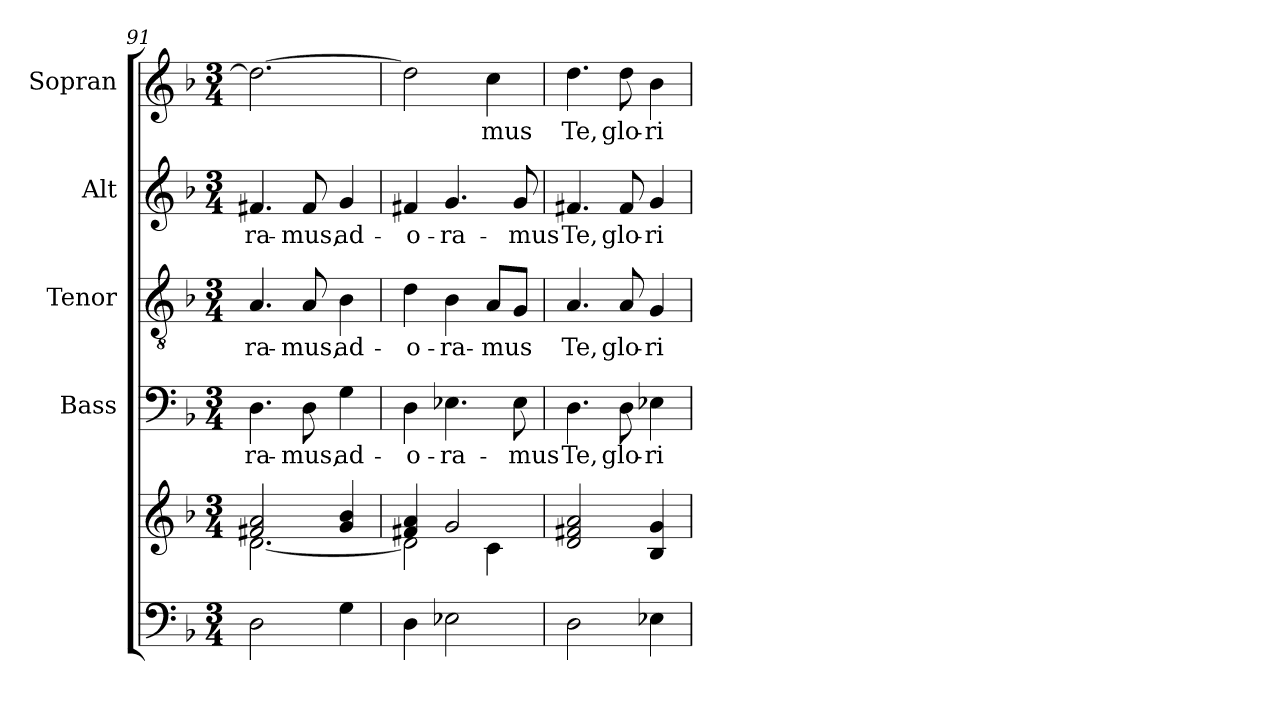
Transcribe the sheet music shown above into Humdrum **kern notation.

**kern	**kern	**kern	**text	**kern	**text	**kern	**text	**kern	**text
*part5	*part5	*part4	*part4	*part3	*part3	*part2	*part2	*part1	*part1
*staff6	*staff5	*staff4	*staff4	*staff3	*staff3	*staff2	*staff2	*staff1	*staff1
*	*	*I"Bass	*	*I"Tenor	*	*I"Alt	*	*I"Sopran	*
*	*	*I'B.	*	*I'T.	*	*I'A.	*	*I'S.	*
*clefF4	*clefG2	*clefF4	*	*clefGv2	*	*clefG2	*	*clefG2	*
*k[b-]	*k[b-]	*k[b-]	*	*k[b-]	*	*k[b-]	*	*k[b-]	*
*F:	*F:	*F:	*	*F:	*	*F:	*	*F:	*
*M3/4	*M3/4	*M3/4	*	*M3/4	*	*M3/4	*	*M3/4	*
=91	=91	=91	=91	=91	=91	=91	=91	=91	=91
*	*^	*	*	*	*	*	*	*	*
!	!	!	!	!LO:LY:b	!	!LO:LY:b	!	!LO:LY:b	!	!
2D\	2f#X/ 2a/	[<2.d\	4.D\	-ra-	4.A/	-ra-	4.f#X/	-ra-	2.dd\_	.
!	!	!	!	!LO:LY:b	!	!LO:LY:b	!	!LO:LY:b	!	!
.	.	.	8D\	-mus,	8A/	-mus,	8f#/	-mus,	.	.
!	!	!	!	!LO:LY:b	!	!LO:LY:b	!	!LO:LY:b	!	!
4G\	4g/ 4b-/	.	4G\	ad-	4B-\	ad-	4g/	ad-	.	.
=92	=92	=92	=92	=92	=92	=92	=92	=92	=92	=92
!	!	!	!	!LO:LY:b	!	!LO:LY:b	!	!LO:LY:b	!	!
4D\	4f#X/ 4a/	2d\]	4D\	-o-	4d\	-o-	4f#X/	-o-	2dd\]	.
!	!	!	!	!LO:LY:b	!	!LO:LY:b	!	!LO:LY:b	!	!
2E-X\	2g/	.	4.E-X\	-ra-	4B-\	-ra-	4.g/	-ra-	.	.
!	!	!	!	!	!	!LO:LY:b	!	!	!	!LO:LY:b
.	.	4c\	.	.	8A/L	-mus	.	.	4cc\	-mus
!	!	!	!	!LO:LY:b	!	!	!	!LO:LY:b	!	!
.	.	.	8E-\	-mus	8G/J	.	8g/	-mus	.	.
*	*v	*v	*	*	*	*	*	*	*	*
=93	=93	=93	=93	=93	=93	=93	=93	=93	=93
!	!	!	!LO:LY:b	!	!LO:LY:b	!	!LO:LY:b	!	!LO:LY:b
2D\	2d/ 2f#X/ 2a/	4.D\	Te,	4.A/	Te,	4.f#X/	Te,	4.dd\	Te,
!	!	!	!LO:LY:b	!	!LO:LY:b	!	!LO:LY:b	!	!LO:LY:b
.	.	8D\	glo-	8A/	glo-	8f#/	glo-	8dd\	glo-
!	!	!	!LO:LY:b	!	!LO:LY:b	!	!LO:LY:b	!	!LO:LY:b
4E-X\	4B-/ 4g/	4E-X\	-ri-	4G/	-ri-	4g/	-ri-	4b-\	-ri-
=	=	=	=	=	=	=	=	=	=
*-	*-	*-	*-	*-	*-	*-	*-	*-	*-
